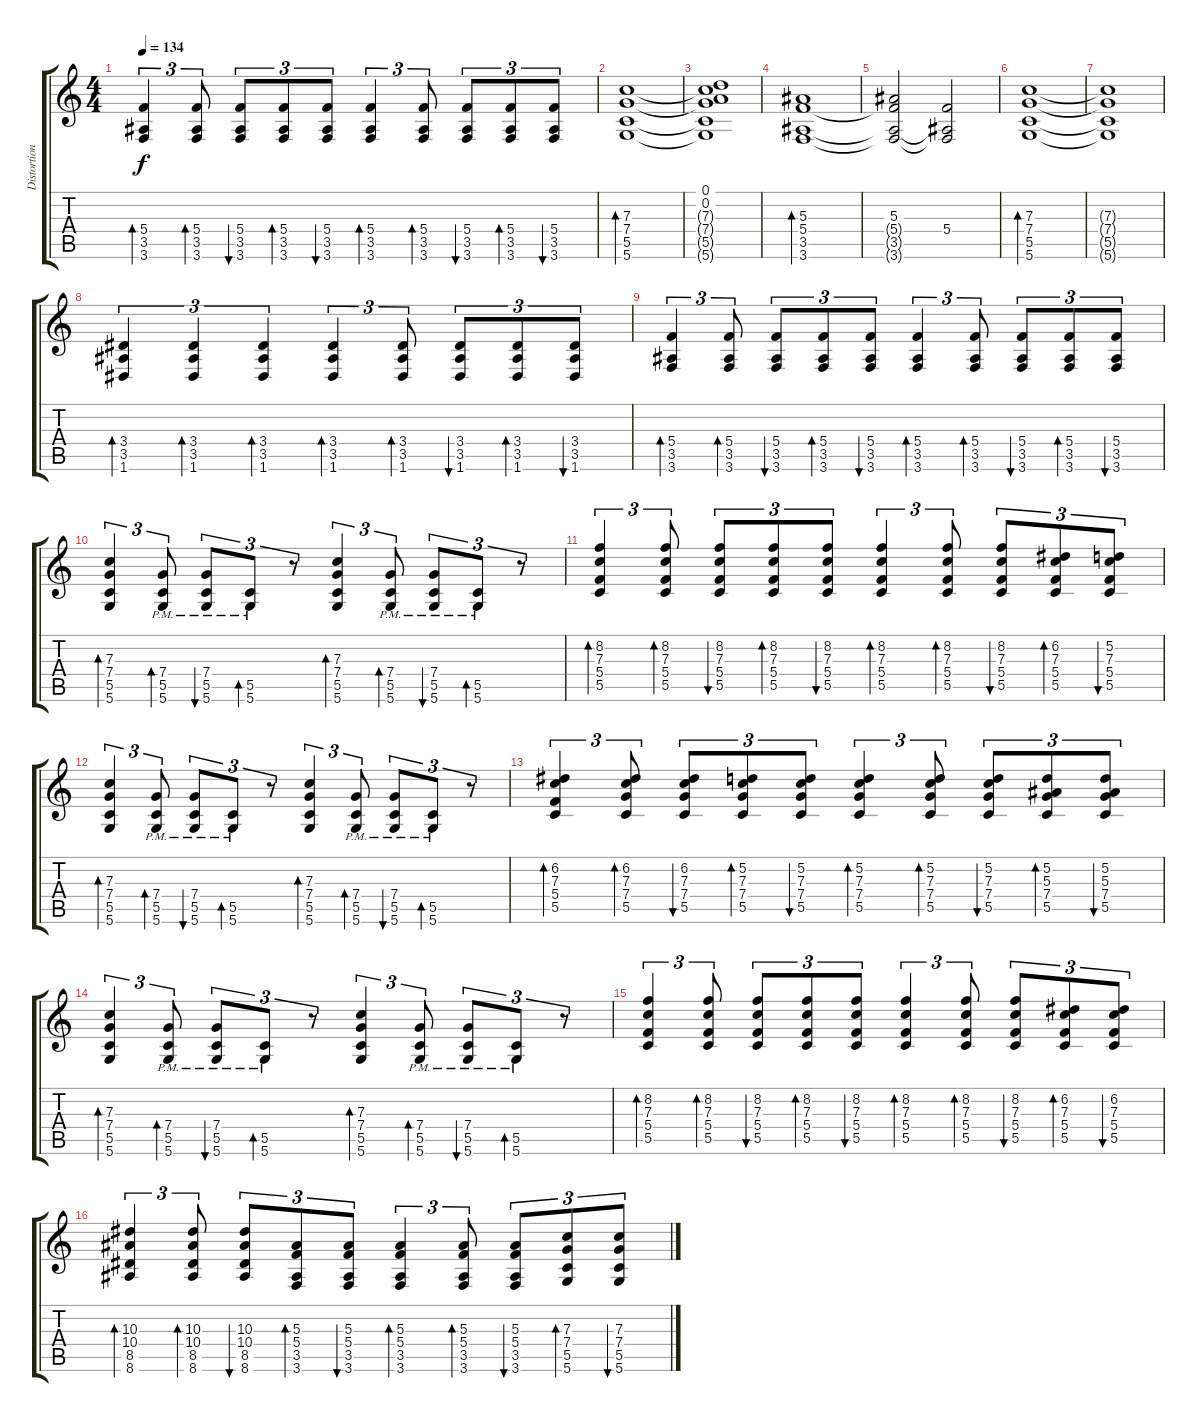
\track ("Distortion Guitar" "Distortion") {instrument distortionguitar}
\staff {score tabs}
\tuning (D4 A3 F3 C3 G2 D2) {hide}
\ts (4 4)
\tempo 134
\clef g2
\ks c
(5.4 3.5 3.6).4{tu (3 2) bd 60 dy f} (5.4 3.5 3.6).8{tu (3 2) bd 60} (5.4 3.5 3.6).8{tu (3 2) bu 60} (5.4 3.5 3.6).8{tu (3 2) bd 60} (5.4 3.5 3.6).8{tu (3 2) bu 60} (5.4 3.5 3.6).4{tu (3 2) bd 60} (5.4 3.5 3.6).8{tu (3 2) bd 60} (5.4 3.5 3.6).8{tu (3 2) bu 60} (5.4 3.5 3.6).8{tu (3 2) bd 60} (5.4 3.5 3.6).8{tu (3 2) bu 60} |
(7.3 7.4 5.5 5.6).1{bd 120} |
(0.1 0.2 7.3{t} 7.4{t} 5.5{t} 5.6{t}).1 |
(5.3 5.4 3.5 3.6).1{bd 120} |
(5.3 5.4{t} 3.5{t} 3.6{t}).2 (5.4 3.5{t} 3.6{t}).2 |
(7.3 7.4 5.5 5.6).1{bd 120} |
(7.3{t} 7.4{t} 5.5{t} 5.6{t}).1 |
(3.4 3.5 1.6).4{tu (3 2) bd 60} (3.4 3.5 1.6).4{tu (3 2) bd 60} (3.4 3.5 1.6).4{tu (3 2) bd 60} (3.4 3.5 1.6).4{tu (3 2) bd 60} (3.4 3.5 1.6).8{tu (3 2) bd 60} (3.4 3.5 1.6).8{tu (3 2) bu 60} (3.4 3.5 1.6).8{tu (3 2) bd 60} (3.4 3.5 1.6).8{tu (3 2) bu 60} |
(5.4 3.5 3.6).4{tu (3 2) bd 60} (5.4 3.5 3.6).8{tu (3 2) bd 60} (5.4 3.5 3.6).8{tu (3 2) bu 60} (5.4 3.5 3.6).8{tu (3 2) bd 60} (5.4 3.5 3.6).8{tu (3 2) bu 60} (5.4 3.5 3.6).4{tu (3 2) bd 60} (5.4 3.5 3.6).8{tu (3 2) bd 60} (5.4 3.5 3.6).8{tu (3 2) bu 60} (5.4 3.5 3.6).8{tu (3 2) bd 60} (5.4 3.5 3.6).8{tu (3 2) bu 60} |
(7.3 7.4 5.5 5.6).4{tu (3 2) bd 60} (7.4{pm} 5.5{pm} 5.6{pm}).8{tu (3 2) bd 60} (7.4{pm} 5.5{pm} 5.6{pm}).8{tu (3 2) bu 60} (5.5{pm} 5.6{pm}).8{tu (3 2) bd 60} r.8{tu (3 2)} (7.3 7.4 5.5 5.6).4{tu (3 2) bd 60} (7.4{pm} 5.5{pm} 5.6{pm}).8{tu (3 2) bd 60} (7.4{pm} 5.5{pm} 5.6{pm}).8{tu (3 2) bu 60} (5.5{pm} 5.6{pm}).8{tu (3 2) bd 60} r.8{tu (3 2)} |
(8.2 7.3 5.4 5.5).4{tu (3 2) bd 60} (8.2 7.3 5.4 5.5).8{tu (3 2) bd 60} (8.2 7.3 5.4 5.5).8{tu (3 2) bu 60} (8.2 7.3 5.4 5.5).8{tu (3 2) bd 60} (8.2 7.3 5.4 5.5).8{tu (3 2) bu 60} (8.2 7.3 5.4 5.5).4{tu (3 2) bd 60} (8.2 7.3 5.4 5.5).8{tu (3 2) bd 60} (8.2 7.3 5.4 5.5).8{tu (3 2) bu 60} (6.2 7.3 5.4 5.5).8{tu (3 2) bd 60} (5.2 7.3 5.4 5.5).8{tu (3 2) bu 60} |
(7.3 7.4 5.5 5.6).4{tu (3 2) bd 60} (7.4{pm} 5.5{pm} 5.6{pm}).8{tu (3 2) bd 60} (7.4{pm} 5.5{pm} 5.6{pm}).8{tu (3 2) bu 60} (5.5{pm} 5.6{pm}).8{tu (3 2) bd 60} r.8{tu (3 2)} (7.3 7.4 5.5 5.6).4{tu (3 2) bd 60} (7.4{pm} 5.5{pm} 5.6{pm}).8{tu (3 2) bd 60} (7.4{pm} 5.5{pm} 5.6{pm}).8{tu (3 2) bu 60} (5.5{pm} 5.6{pm}).8{tu (3 2) bd 60} r.8{tu (3 2)} |
(6.2 7.3 5.4 5.5).4{tu (3 2) bd 60} (6.2 7.3 7.4 5.5).8{tu (3 2) bd 60} (6.2 7.3 7.4 5.5).8{tu (3 2) bu 60} (5.2 7.3 7.4 5.5).8{tu (3 2) bd 60} (5.2 7.3 7.4 5.5).8{tu (3 2) bu 60} (5.2 7.3 7.4 5.5).4{tu (3 2) bd 60} (5.2 7.3 7.4 5.5).8{tu (3 2) bd 60} (5.2 7.3 7.4 5.5).8{tu (3 2) bu 60} (5.2 5.3 7.4 5.5).8{tu (3 2) bd 60} (5.2 5.3 7.4 5.5).8{tu (3 2) bu 60} |
(7.3 7.4 5.5 5.6).4{tu (3 2) bd 60} (7.4{pm} 5.5{pm} 5.6{pm}).8{tu (3 2) bd 60} (7.4{pm} 5.5{pm} 5.6{pm}).8{tu (3 2) bu 60} (5.5{pm} 5.6{pm}).8{tu (3 2) bd 60} r.8{tu (3 2)} (7.3 7.4 5.5 5.6).4{tu (3 2) bd 60} (7.4{pm} 5.5{pm} 5.6{pm}).8{tu (3 2) bd 60} (7.4{pm} 5.5{pm} 5.6{pm}).8{tu (3 2) bu 60} (5.5{pm} 5.6{pm}).8{tu (3 2) bd 60} r.8{tu (3 2)} |
(8.2 7.3 5.4 5.5).4{tu (3 2) bd 60} (8.2 7.3 5.4 5.5).8{tu (3 2) bd 60} (8.2 7.3 5.4 5.5).8{tu (3 2) bu 60} (8.2 7.3 5.4 5.5).8{tu (3 2) bd 60} (8.2 7.3 5.4 5.5).8{tu (3 2) bu 60} (8.2 7.3 5.4 5.5).4{tu (3 2) bd 60} (8.2 7.3 5.4 5.5).8{tu (3 2) bd 60} (8.2 7.3 5.4 5.5).8{tu (3 2) bu 60} (6.2 7.3 5.4 5.5).8{tu (3 2) bd 60} (6.2 7.3 5.4 5.5).8{tu (3 2) bu 60} |
(10.3 10.4 8.5 8.6).4{tu (3 2) bd 60} (10.3 10.4 8.5 8.6).8{tu (3 2) bd 60} (10.3 10.4 8.5 8.6).8{tu (3 2) bu 60} (5.3 5.4 3.5 3.6).8{tu (3 2) bd 60} (5.3 5.4 3.5 3.6).8{tu (3 2) bu 60} (5.3 5.4 3.5 3.6).4{tu (3 2) bd 60} (5.3 5.4 3.5 3.6).8{tu (3 2) bd 60} (5.3 5.4 3.5 3.6).8{tu (3 2) bu 60} (7.3 7.4 5.5 5.6).8{tu (3 2) bd 60} (7.3 7.4 5.5 5.6).8{tu (3 2) bu 60}
